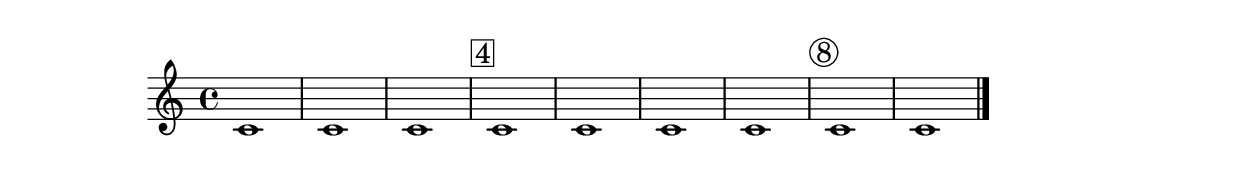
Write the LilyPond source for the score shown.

%% Do not edit this file; it is automatically
%% generated from LSR http://lsr.dsi.unimi.it
%% This file is in the public domain.
\version "2.13.16"

\header {
  lsrtags = "rhythms, tweaks-and-overrides"

%% Translation of GIT committish: 5a7301fc350ffc3ab5bd3a2084c91666c9e9a549
  texidoces = "

Los números de compás también se pueden imprimir dentro de rectángulos o de circunferencias.

"
  doctitlees = "Imprimir números de compás dentro de rectángulos o circunferencias"



%% Translation of GIT committish: 0a868be38a775ecb1ef935b079000cebbc64de40
  texidocde = "
Taktnummern können auch in Boxen oder Kreisen gesetzt werden.

"
  doctitlede = "Setzen von Taktnummern in Kästen oder Kreisen"



%% Translation of GIT committish: 374d57cf9b68ddf32a95409ce08ba75816900f6b
  texidocfr = "
Les numéros de mesures peuvent être encadrés ou entourés d'un cercle.

"
  doctitlefr = "Inscrire le numéro de mesure dans un cadre ou un cercle"

  texidoc = "
Bar numbers can also be printed inside boxes or circles.

"
  doctitle = "Printing bar numbers inside boxes or circles"
} % begin verbatim

\relative c' {
  % Prevent bar numbers at the end of a line and permit them elsewhere
  \override Score.BarNumber #'break-visibility = #end-of-line-invisible
  \set Score.barNumberVisibility = #(every-nth-bar-number-visible 4)

  % Increase the size of the bar number by 2
  \override Score.BarNumber #'font-size = #2

  % Draw a box round the following bar number(s)
  \override Score.BarNumber #'stencil
    = #(make-stencil-boxer 0.1 0.25 ly:text-interface::print)
  \repeat unfold 5 { c1 }

  % Draw a circle round the following bar number(s)
  \override Score.BarNumber #'stencil
    = #(make-stencil-circler 0.1 0.25 ly:text-interface::print)
  \repeat unfold 4 { c1 } \bar "|."
}

